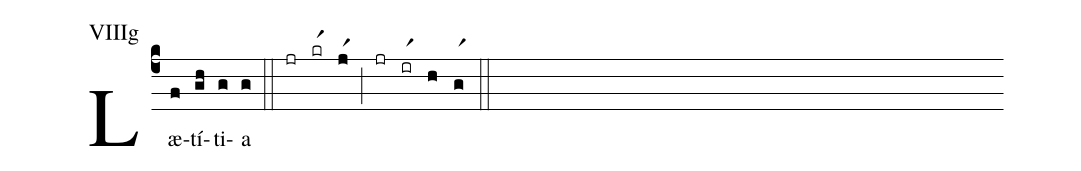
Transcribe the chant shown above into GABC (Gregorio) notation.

annotation: VIIIg;
%%
(c4)Læ(f)tí(gh)ti(g)a(g) (::) (jr)(krr1)(jr1)(;)(jr)(irr1)(h)(gr1)(::)
